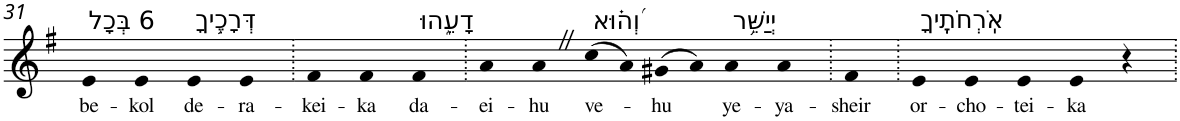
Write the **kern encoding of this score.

**kern	**text
*part1	*part1
*staff1	*staff1
*I"Piano	*
*I'Pno	*
!!LO:PB:g=z
*clefG2	*
*k[f#]	*
*G:	*
=31	=31
!LO:TX:a:t=6 בְּכָל	!
!	!LO:LY:b
4e	be-
!	!LO:LY:b
4e	-kol
!LO:TX:a:t=דְּרָכֶ֥יךָ	!
!	!LO:LY:b
4e	de-
!	!LO:LY:b
4e	-ra-
=32.	=32.
!	!LO:LY:b
4f#	-kei-
!	!LO:LY:b
4f#	-ka
!LO:TX:a:t=דָעֵ֑הוּ	!
!	!LO:LY:b
4f#	da-
=33.	=33.
!	!LO:LY:b
4a	-ei-
!	!LO:LY:b
4aZ	-hu
!LO:TX:a:t=וְ֝ה֗וּא	!
!	!LO:LY:b
(>8cc	ve-
8a)	.
!	!LO:LY:b
(>8g#X	-hu
8a)	.
!LO:TX:a:t=יְיַשֵּׁ֥ר	!
!	!LO:LY:b
4a	ye-
!	!LO:LY:b
4a	-ya-
=34.	=34.
!	!LO:LY:b
4f#	-sheir
=35.	=35.
!LO:TX:a:t=אֹֽרְחֹתֶֽיךָ	!
!	!LO:LY:b
4e	or-
!	!LO:LY:b
4e	-cho-
!	!LO:LY:b
4e	-tei-
!	!LO:LY:b
4e	-ka
4r	.
=.	=.
*-	*-
